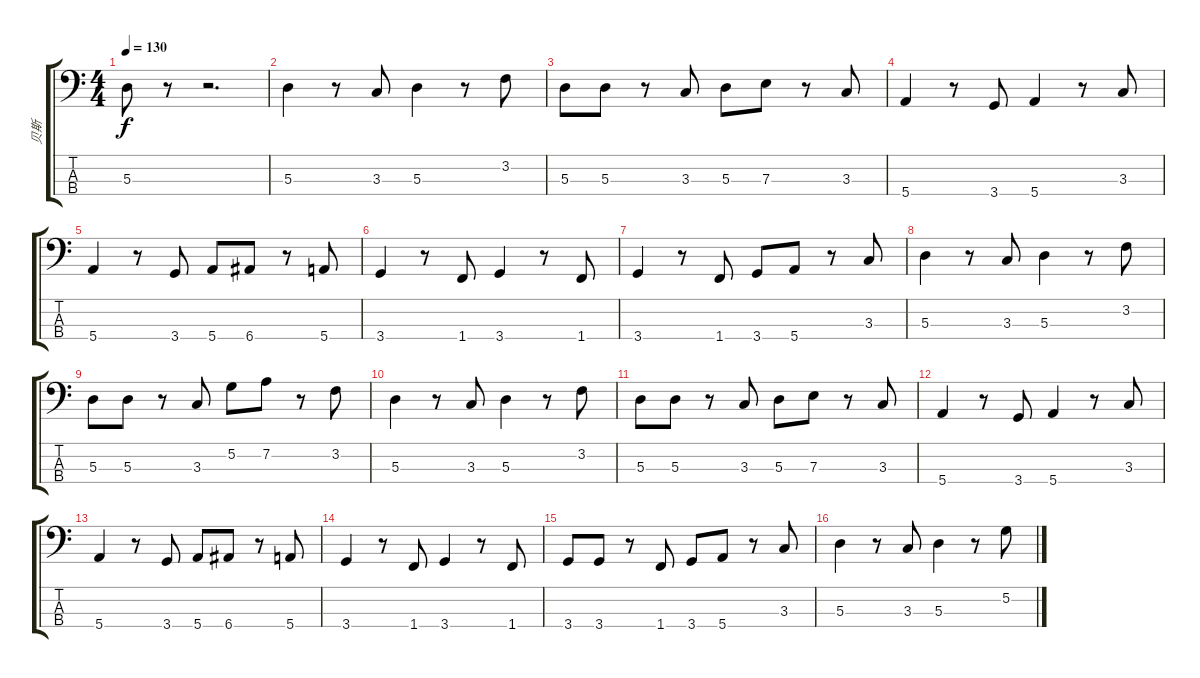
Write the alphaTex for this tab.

\track ("贝斯" "贝斯") {instrument electricbassfinger}
\staff {score tabs}
\tuning (G2 D2 A1 E1) {hide}
\ts (4 4)
\tempo 130
\clef f4
\ks c
5.3.8{dy f} r.8 r.2{d} |
5.3.4 r.8 3.3.8 5.3.4 r.8 3.2.8 |
5.3.8 5.3.8 r.8 3.3.8 5.3.8 7.3.8 r.8 3.3.8 |
5.4.4 r.8 3.4.8 5.4.4 r.8 3.3.8 |
5.4.4 r.8 3.4.8 5.4.8 6.4.8 r.8 5.4.8 |
3.4.4 r.8 1.4.8 3.4.4 r.8 1.4.8 |
3.4.4 r.8 1.4.8 3.4.8 5.4.8 r.8 3.3.8 |
5.3.4 r.8 3.3.8 5.3.4 r.8 3.2.8 |
5.3.8 5.3.8 r.8 3.3.8 5.2.8 7.2.8 r.8 3.2.8 |
5.3.4 r.8 3.3.8 5.3.4 r.8 3.2.8 |
5.3.8 5.3.8 r.8 3.3.8 5.3.8 7.3.8 r.8 3.3.8 |
5.4.4 r.8 3.4.8 5.4.4 r.8 3.3.8 |
5.4.4 r.8 3.4.8 5.4.8 6.4.8 r.8 5.4.8 |
3.4.4 r.8 1.4.8 3.4.4 r.8 1.4.8 |
3.4.8 3.4.8 r.8 1.4.8 3.4.8 5.4.8 r.8 3.3.8 |
5.3.4 r.8 3.3.8 5.3.4 r.8 5.2.8
